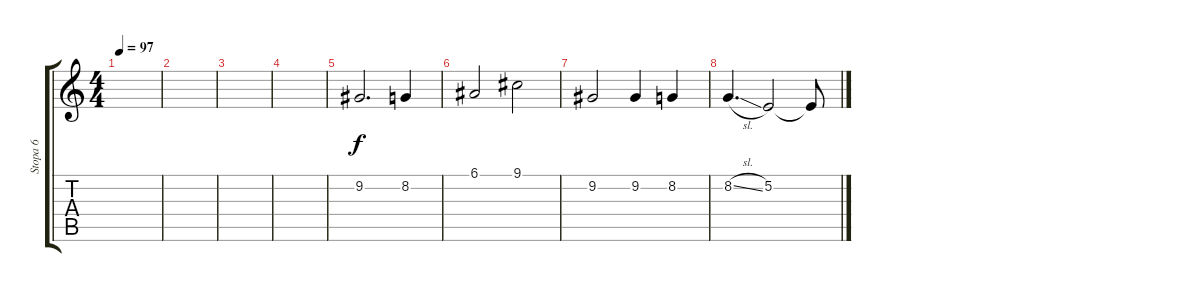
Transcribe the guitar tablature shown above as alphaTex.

\track ("Stopa 6" "Stopa 6") {instrument oboe}
\staff {score tabs}
\tuning (E4 B3 G3 D3 A2 E2) {hide}
\ts (4 4)
\tempo 97
\clef g2
\ks c
|
|
|
|
9.2.2{d} 8.2.4 |
6.1.2 9.1.2 |
9.2.2 9.2.4 8.2.4 |
8.2{sl}.4{d} 5.2.2 5.2{t}.8
